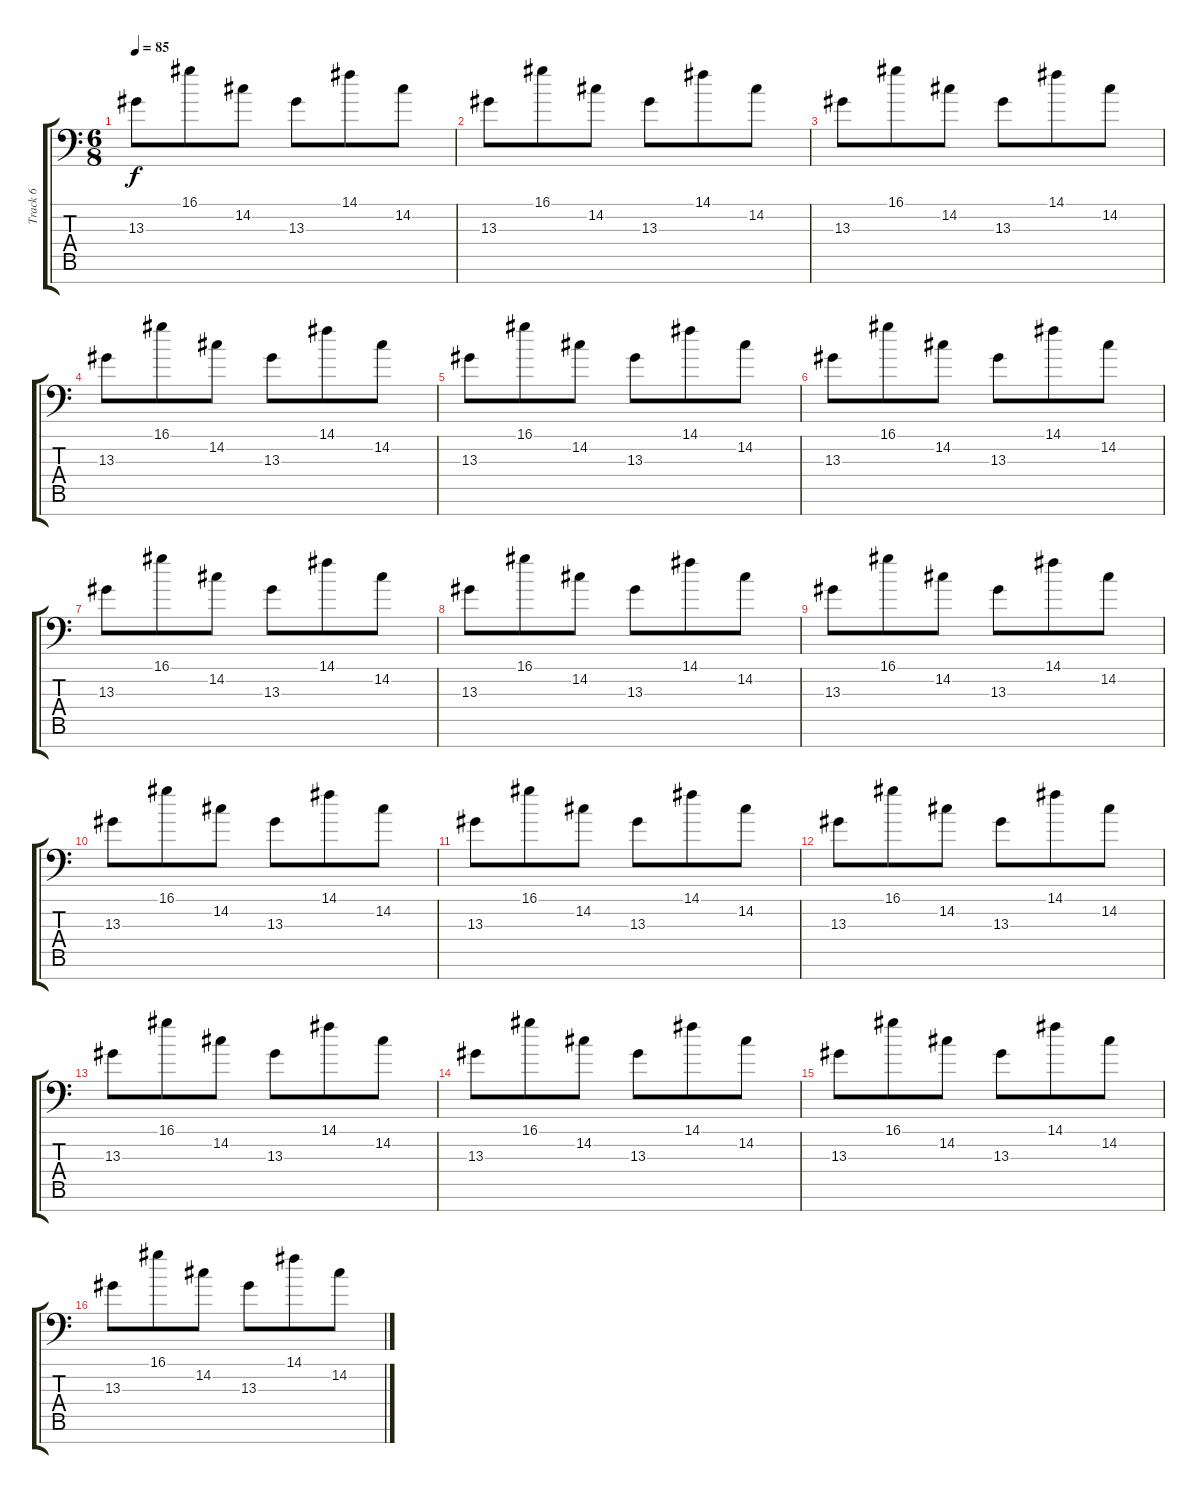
\track ("Track 6" "Track 6") {instrument glockenspiel}
\staff {score tabs}
\tuning (E4 B3 G3 D3 A2 E2 C-1) {hide}
\ts (6 8)
\tempo 85
\clef f4
\ks c
13.3.8{dy f volume 13 instrument glockenspiel} 16.1.8 14.2.8 13.3.8 14.1.8 14.2.8 |
13.3.8{volume 13 instrument glockenspiel} 16.1.8 14.2.8 13.3.8 14.1.8 14.2.8 |
13.3.8{volume 13 instrument glockenspiel} 16.1.8 14.2.8 13.3.8 14.1.8 14.2.8 |
13.3.8{volume 13 instrument glockenspiel} 16.1.8 14.2.8 13.3.8 14.1.8 14.2.8 |
13.3.8{volume 13 instrument glockenspiel} 16.1.8 14.2.8 13.3.8 14.1.8 14.2.8 |
13.3.8{volume 13 instrument glockenspiel} 16.1.8 14.2.8 13.3.8 14.1.8 14.2.8 |
13.3.8{volume 13 instrument glockenspiel} 16.1.8 14.2.8 13.3.8 14.1.8 14.2.8 |
13.3.8{volume 13 instrument glockenspiel} 16.1.8 14.2.8 13.3.8 14.1.8 14.2.8 |
13.3.8{volume 13 instrument glockenspiel} 16.1.8 14.2.8 13.3.8 14.1.8 14.2.8 |
13.3.8{volume 13 instrument glockenspiel} 16.1.8 14.2.8 13.3.8 14.1.8 14.2.8 |
13.3.8{volume 13 instrument glockenspiel} 16.1.8 14.2.8 13.3.8 14.1.8 14.2.8 |
13.3.8{volume 13 instrument glockenspiel} 16.1.8 14.2.8 13.3.8 14.1.8 14.2.8 |
13.3.8{volume 15 instrument glockenspiel} 16.1.8 14.2.8 13.3.8 14.1.8 14.2.8 |
13.3.8{instrument glockenspiel} 16.1.8 14.2.8 13.3.8 14.1.8 14.2.8 |
13.3.8{instrument glockenspiel} 16.1.8 14.2.8 13.3.8 14.1.8 14.2.8 |
13.3.8{instrument glockenspiel} 16.1.8 14.2.8 13.3.8 14.1.8 14.2.8
